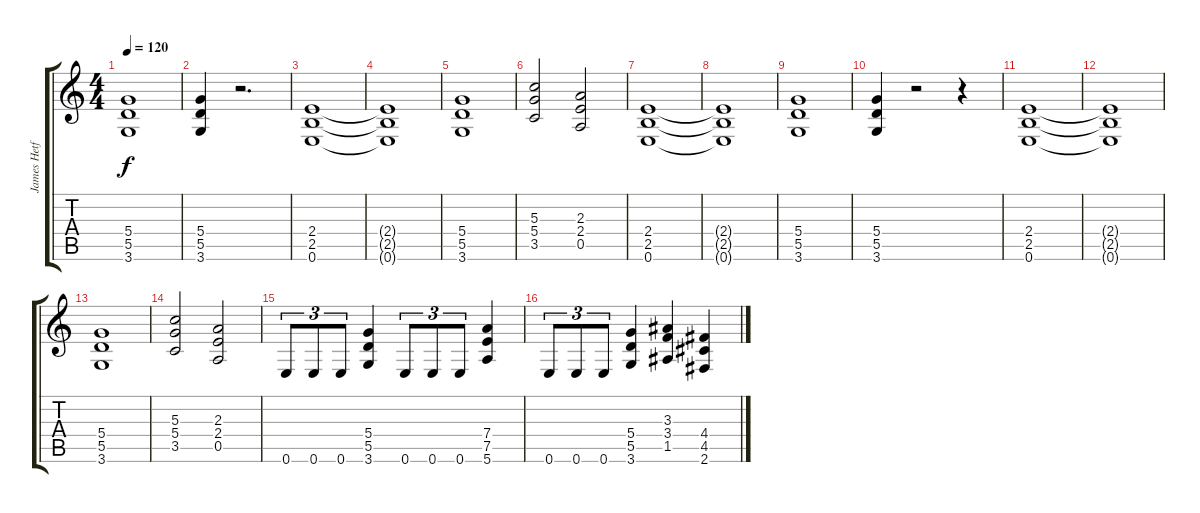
\track ("James Hetfield" "James Hetf") {instrument distortionguitar}
\staff {score tabs}
\tuning (E4 B3 G3 D3 A2 E2) {hide}
\ts (4 4)
\tempo 120
\clef g2
\ks c
(5.4 5.5 3.6).1{dy f} |
(5.4 5.5 3.6).4 r.2{d} |
(2.4 2.5 0.6).1 |
(2.4{t} 2.5{t} 0.6{t}).1 |
(5.4 5.5 3.6).1 |
(5.3 5.4 3.5).2 (2.3 2.4 0.5).2 |
(2.4 2.5 0.6).1 |
(2.4{t} 2.5{t} 0.6{t}).1 |
(5.4 5.5 3.6).1 |
(5.4 5.5 3.6).4 r.2 r.4 |
(2.4 2.5 0.6).1 |
(2.4{t} 2.5{t} 0.6{t}).1 |
(5.4 5.5 3.6).1 |
(5.3 5.4 3.5).2 (2.3 2.4 0.5).2 |
0.6.8{tu (3 2)} 0.6.8{tu (3 2)} 0.6.8{tu (3 2)} (5.4 5.5 3.6).4 0.6.8{tu (3 2)} 0.6.8{tu (3 2)} 0.6.8{tu (3 2)} (7.4 7.5 5.6).4 |
0.6.8{tu (3 2)} 0.6.8{tu (3 2)} 0.6.8{tu (3 2)} (5.4 5.5 3.6).4 (3.3 3.4 1.5).4 (4.4 4.5 2.6).4
